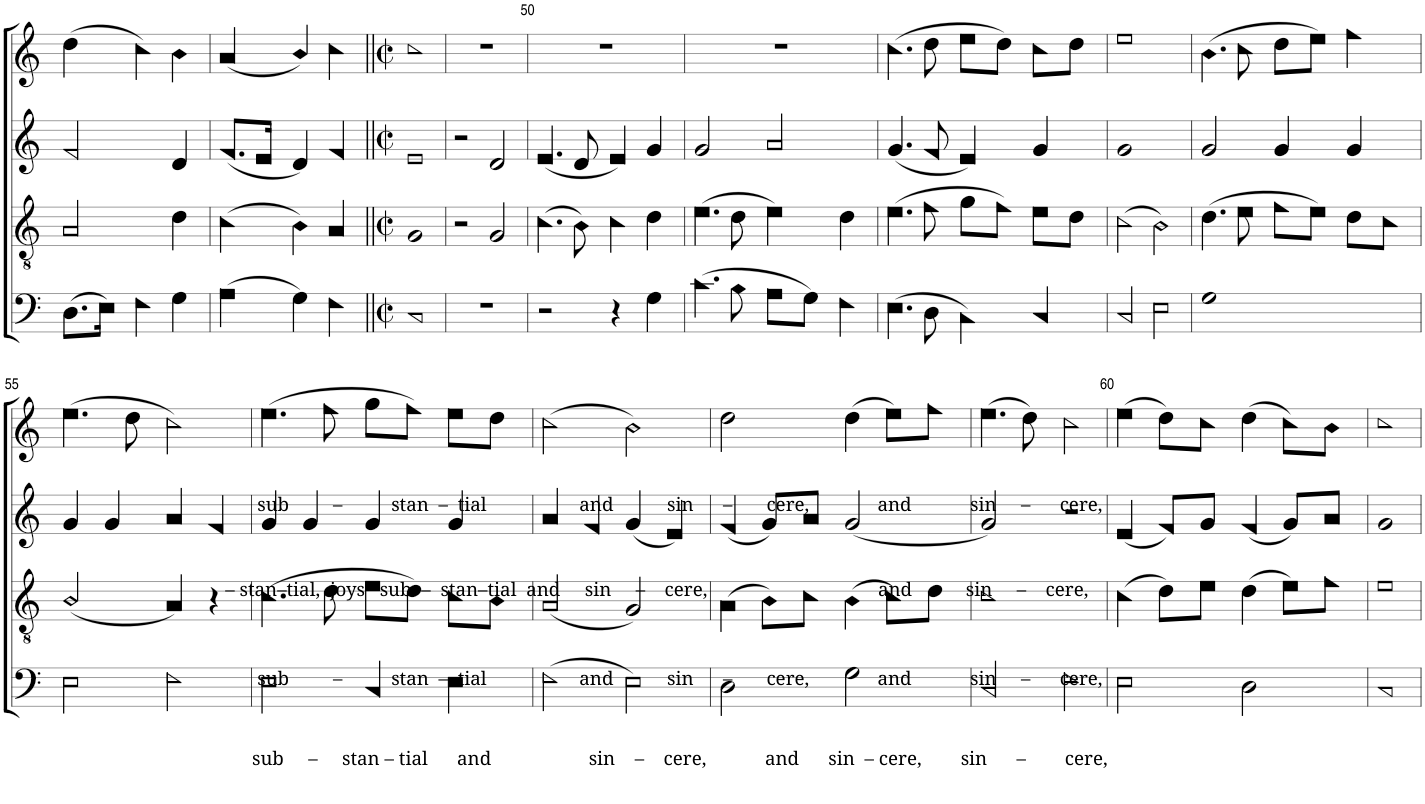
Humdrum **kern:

**kern	**kern	**kern	**kern
*part4	*part3	*part2	*part1
*staff4	*staff3	*staff2	*staff1
*I"Bass	*I"Tenor	*I"Voice	*I"Voice
!!LO:PB:g=z
*clefF4	*clefGv2	*clefG2	*clefG2
*k[]	*k[]	*k[]	*k[]
*M3/4	*M3/4	*M3/4	*M3/4
=46	=46	=46	=46
(8.D!\L	2A!/	2f!/	(4dd!\
16E!\Jk)	.	.	.
4F!\	.	.	4cc!\)
4G!\	4d!\	4d!/	4b!\
=47	=47	=47	=47
(4A!\	(4c!\	(8.f!/L	(4a!/
.	.	16e!/Jk	.
4G!\)	4B!\)	4d!/)	4b!/)
4F!\	4A!/	4f!/	4cc!\
=48||	=48||	=48||	=48||
*k[]	*k[]	*k[]	*k[]
*M4/4	*M4/4	*M4/4	*M4/4
*met(c|)	*met(c|)	*met(c|)	*met(c|)
!	!LO:N:head=open	!	!
1C!	1G!	1e!	1cc!
=49	=49	=49	=49
1r	2r	2r	1r
.	2G!/	2d!/	.
=50	=50	=50	=50
2r	(4.c!\	(4.e!/	1r
.	8B!\)	8d!/	.
4r	4c!\	4e!/)	.
4G!\	4d!\	4g!/	.
=51	=51	=51	=51
(4.c!\	(4.e!\	2g!/	1r
8B!\	8d!\	.	.
8A!\L	4e!\)	2a!/	.
8G!\J)	.	.	.
4F!\	4d!\	.	.
=52	=52	=52	=52
(4.E!\	(4.e!\	(4.g!/	(4.cc!\
8D!\	8f!\	8f!/	8dd!\
4C!\)	8g!\L	4e!/)	8ee!\L
.	8f!\J)	.	8dd!\J)
4C!/	8e!\L	4g!/	8cc!\L
.	8d!\J	.	8dd!\J
=53	=53	=53	=53
!	!	!LO:N:head=open	!
2C!/	(2c!\	1g!	1ee!
2E!\	2B!\)	.	.
=54	=54	=54	=54
!LO:N:head=open	!	!	!
1G!	(4.d!\	2g!/	(4.b!\
.	8e!\	.	8cc!\
.	8f!\L	4g!/	8dd!\L
.	8e!\J)	.	8ee!\J)
.	8d!\L	4g!/	4ff!\
.	8c!\J	.	.
!!LO:LB:g=z
=55	=55	=55	=55
2E!\	(2B!/	4g!/	(4.ee!\
.	.	4g!/	.
.	.	.	8dd!\
2F!\	4A!/)	4a!/	2cc!\)
.	4r	4f!/	.
=56	=56	=56	=56
!	!	!	!LO:TX:a:t=sub         –          stan  –  tial                   and           sin      –       cere,              and            sin     –      cere,
!	!	!LO:TX:a:t=– stan–tial,  joys   sub  –  stan–tial  and     sin     –    cere,                                   and           sin     –    cere,	!
!	!LO:TX:a:t=sub         –          stan  –  tial                   and           sin      –       cere,              and            sin     –      cere,	!	!
!LO:TX:a:t=sub     –     stan – tial      and                    sin    –    cere,            and      sin  – cere,        sin      –        cere,	!	!	!
2E!\	(4.c!\	4g!/	(4.ee!\
.	.	4g!/	.
.	8d!\	.	8ff!\
4C!/	8e!\L	4g!/	8gg!\L
.	8d!\J)	.	8ff!\J)
4E!\	8c!\L	4g!/	8ee!\L
.	8B!\J	.	8dd!\J
=57	=57	=57	=57
(2F!\	(2A!/	4a!/	(2cc!\
.	.	4f!/	.
2E!\)	2G!/)	(4g!/	2b!\)
.	.	4e!/)	.
=58	=58	=58	=58
2D!\	(4A!\	(4f!/	2dd!\
.	8B!\L)	8g!/L)	.
.	8c!\J	8a!/J	.
2G!\	(4B!\	[2g!/	(4dd!\
.	8c!\L)	.	8ee!\L)
.	8d!\J	.	8ff!\J
=59	=59	=59	=59
2C!/	1c!	2g!/]	(4.ee!\
.	.	.	8dd!\)
2F!\	.	2r	2cc!\
=60	=60	=60	=60
2E!\	(4c!\	(4e!/	(4ee!\
.	8d!\L)	8f!/L)	8dd!\L)
.	8e!\J	8g!/J	8cc!\J
2D!\	(4d!\	(4f!/	(4dd!\
.	8e!\L)	8g!/L)	8cc!\L)
.	8f!\J	8a!/J	8b!\J
=61	=61	=61	=61
1C!	1e!	1g!	1cc!
=	=	=	=
*-	*-	*-	*-
